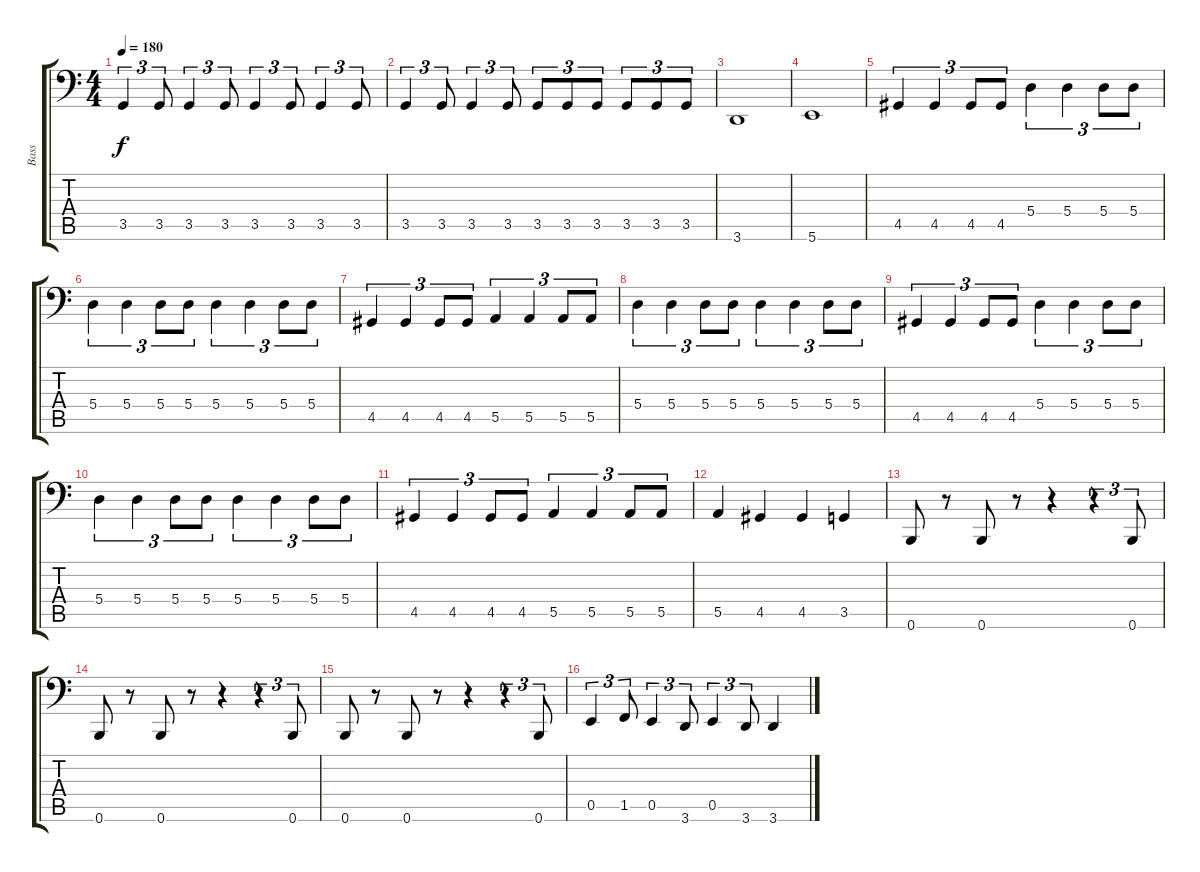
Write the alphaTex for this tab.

\track ("Bass" "Bass") {instrument electricbassfinger}
\staff {score tabs}
\tuning (C3 G2 D2 A1 E1 B0) {hide}
\ts (4 4)
\tempo 180
\clef f4
\ks c
3.5.4{tu (3 2) dy f} 3.5.8{tu (3 2)} 3.5.4{tu (3 2)} 3.5.8{tu (3 2)} 3.5.4{tu (3 2)} 3.5.8{tu (3 2)} 3.5.4{tu (3 2)} 3.5.8{tu (3 2)} |
3.5.4{tu (3 2)} 3.5.8{tu (3 2)} 3.5.4{tu (3 2)} 3.5.8{tu (3 2)} 3.5.8{tu (3 2)} 3.5.8{tu (3 2)} 3.5.8{tu (3 2)} 3.5.8{tu (3 2)} 3.5.8{tu (3 2)} 3.5.8{tu (3 2)} |
3.6.1 |
5.6.1 |
4.5.4{tu (3 2)} 4.5.4{tu (3 2)} 4.5.8{tu (3 2)} 4.5.8{tu (3 2)} 5.4.4{tu (3 2)} 5.4.4{tu (3 2)} 5.4.8{tu (3 2)} 5.4.8{tu (3 2)} |
5.4.4{tu (3 2)} 5.4.4{tu (3 2)} 5.4.8{tu (3 2)} 5.4.8{tu (3 2)} 5.4.4{tu (3 2)} 5.4.4{tu (3 2)} 5.4.8{tu (3 2)} 5.4.8{tu (3 2)} |
4.5.4{tu (3 2)} 4.5.4{tu (3 2)} 4.5.8{tu (3 2)} 4.5.8{tu (3 2)} 5.5.4{tu (3 2)} 5.5.4{tu (3 2)} 5.5.8{tu (3 2)} 5.5.8{tu (3 2)} |
5.4.4{tu (3 2)} 5.4.4{tu (3 2)} 5.4.8{tu (3 2)} 5.4.8{tu (3 2)} 5.4.4{tu (3 2)} 5.4.4{tu (3 2)} 5.4.8{tu (3 2)} 5.4.8{tu (3 2)} |
4.5.4{tu (3 2)} 4.5.4{tu (3 2)} 4.5.8{tu (3 2)} 4.5.8{tu (3 2)} 5.4.4{tu (3 2)} 5.4.4{tu (3 2)} 5.4.8{tu (3 2)} 5.4.8{tu (3 2)} |
5.4.4{tu (3 2)} 5.4.4{tu (3 2)} 5.4.8{tu (3 2)} 5.4.8{tu (3 2)} 5.4.4{tu (3 2)} 5.4.4{tu (3 2)} 5.4.8{tu (3 2)} 5.4.8{tu (3 2)} |
4.5.4{tu (3 2)} 4.5.4{tu (3 2)} 4.5.8{tu (3 2)} 4.5.8{tu (3 2)} 5.5.4{tu (3 2)} 5.5.4{tu (3 2)} 5.5.8{tu (3 2)} 5.5.8{tu (3 2)} |
5.5.4 4.5.4 4.5.4 3.5.4 |
0.6.8 r.8 0.6.8 r.8 r.4 r.4{tu (3 2)} 0.6.8{tu (3 2)} |
0.6.8 r.8 0.6.8 r.8 r.4 r.4{tu (3 2)} 0.6.8{tu (3 2)} |
0.6.8 r.8 0.6.8 r.8 r.4 r.4{tu (3 2)} 0.6.8{tu (3 2)} |
0.5.4{tu (3 2)} 1.5.8{tu (3 2)} 0.5.4{tu (3 2)} 3.6.8{tu (3 2)} 0.5.4{tu (3 2)} 3.6.8{tu (3 2)} 3.6.4
